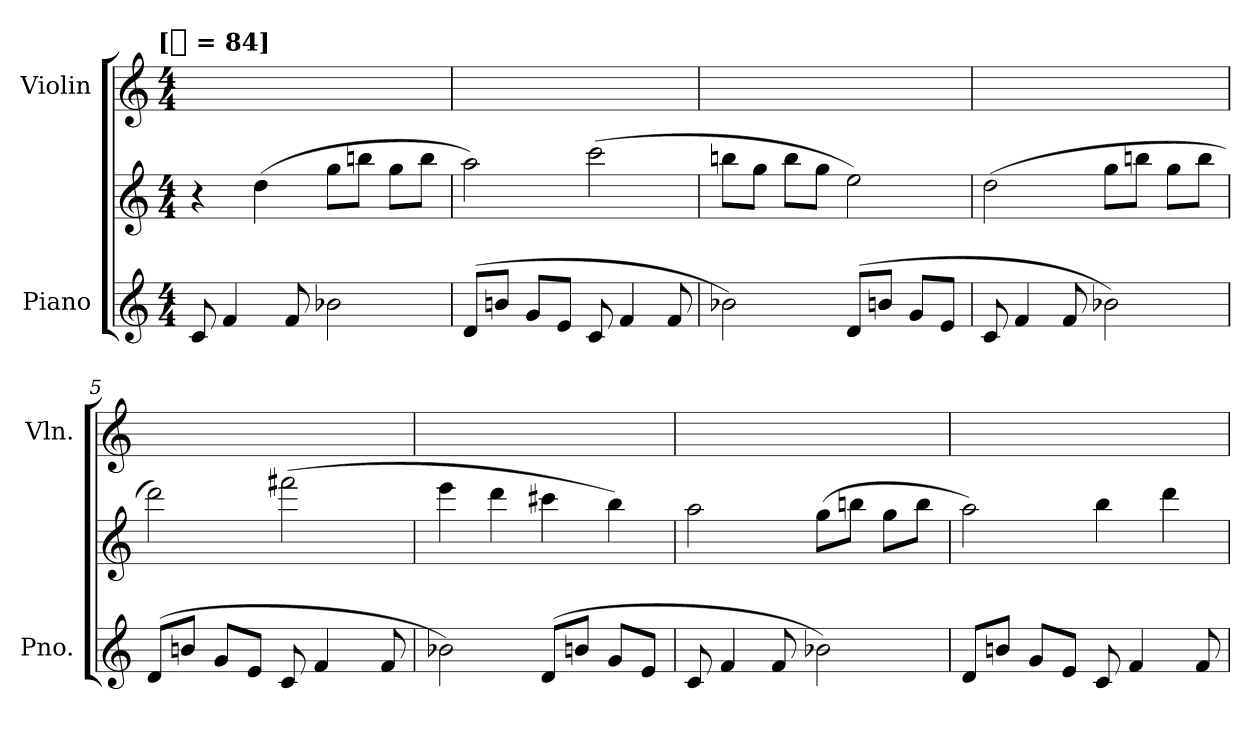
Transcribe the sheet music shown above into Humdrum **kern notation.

**kern	**kern	**kern
*part2	*part2	*part1
*staff3	*staff2	*staff1
*I"Piano	*	*I"Violin
*I'Pno.	*	*I'Vln.
*clefG2	*clefG2	*clefG2
*k[]	*k[]	*k[]
*C:	*C:	*C:
!!LO:TX:omd:t=[[half] = 84]
*M4/4	*M4/4	*M4/4
*MM168	*MM168	*MM168
=1	=1	=1
8c	4r	4ryy
4f	.	.
.	(4dd	4ryy
8f	.	.
2b-Xi	8ggL	2ryy
.	8bbnjJ	.
.	8ggL	.
.	8bbJ	.
=2	=2	=2
(8dL	2aa)	4ryy
8bnjJ	.	.
8gL	.	4ryy
8eJ	.	.
8c	(2ccc	2ryy
4f	.	.
8f	.	.
=3	=3	=3
2b-X)	8bbnjL	2ryy
.	8ggJ	.
.	8bbL	.
.	8ggJ	.
(8dL	2ee)	4ryy
8bnJ	.	.
8gL	.	4ryy
8eJ	.	.
=4	=4	=4
8c	(2dd	2ryy
4f	.	.
8f	.	.
2b-X)	8ggL	4ryy
.	8bbnjJ	.
.	8ggL	4ryy
.	8bbJ	.
=5	=5	=5
(8dL	2ddd)	2ryy
8bnjJ	.	.
8gL	.	.
8eJ	.	.
8c	(2fff#X	4ryy
4f	.	.
.	.	4ryy
8f	.	.
=6	=6	=6
2b-X)	4eee	4ryy
.	4ddd	4ryy
(8dL	4ccc#X	4ryy
8bnJ	.	.
8gL	4bb)	4ryy
8eJ	.	.
=7	=7	=7
8c	2aa	2ryy
4f	.	.
8f	.	.
2b-X)	(8ggL	2ryy
.	8bbnjJ	.
.	8ggL	.
.	8bbJ	.
=8	=8	=8
8dZL	2aa)	4ryy
8bnJ	.	.
8gL	.	4ryy
8eJ	.	.
8c	4bbZ	2ryy
4f	.	.
.	4ddd	.
8f	.	.
=	=	=
*-	*-	*-
